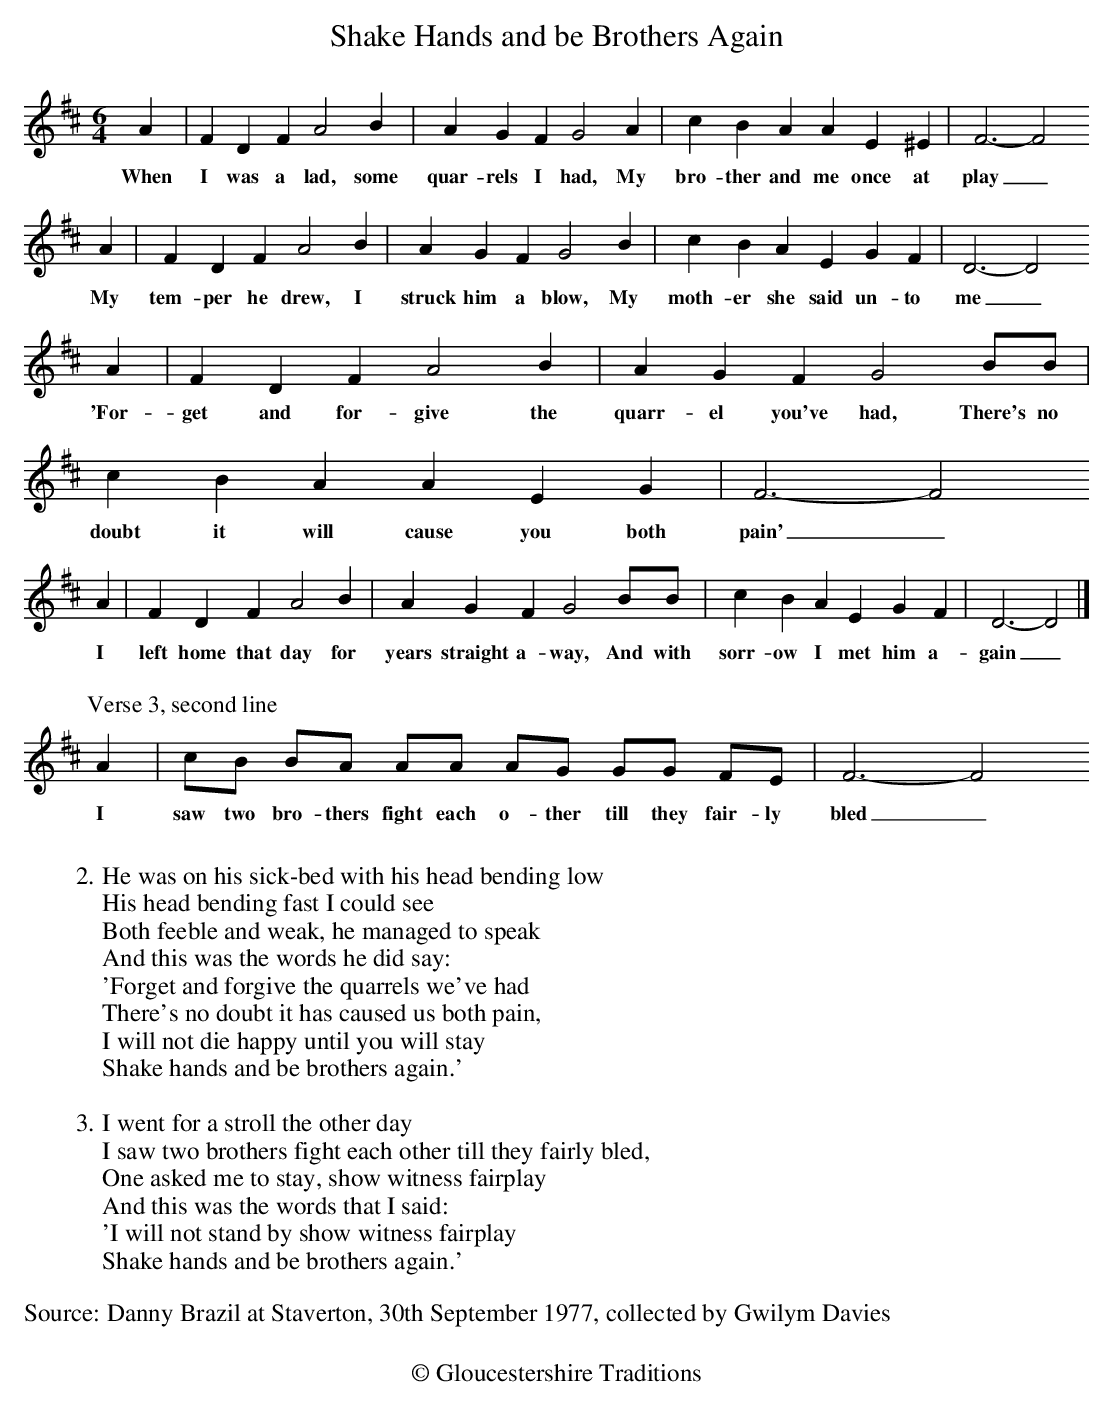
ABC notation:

X:1
T:Shake Hands and be Brothers Again
M:6/4
L:1/4
K:Dmaj
A | FDF A2B |AGFG2A | cBA AE^E | F3-F2
w:When I was a lad, some quar-rels I had, My bro-ther and me once at play_
A | FDF A2B |AGFG2B |cBAEGF | D3-D2
w:My tem-per he drew, I struck him a blow, My moth-er she said un-to me_
A | FDF A2B |AGFG2B/2B/2 |cBAAEG | F3-F2
w:'For-get and for-give the quarr-el you've had, There's no doubt it will cause you both pain'_
A | FDF A2B |AGFG2B/2B/2 |cBAEGF | D3-D2 |]
w:I left home that day for years straight a-way, And with sorr-ow I met him a-gain_
%%text
%%text
[P:Verse 3, second line]A | c/2B/2 B/2A/2 A/2A/2 A/2G/2 G/2G/2 F/2E/2 | F3-F2
w:I saw two bro-thers fight each o-ther till they fair-ly bled_
%%text
%%text
%%text
W:2.He was on his sick-bed with his head bending low
W:His head bending fast I could see
W:Both feeble and weak, he managed to speak
W:And this was the words he did say:
W:'Forget and forgive the quarrels we've had
W:There's no doubt it has caused us both pain,
W:I will not die happy until you will stay
W:Shake hands and be brothers again.'
W:
W:3.I went for a stroll the other day
W:I saw two brothers fight each other till they fairly bled,
W:One asked me to stay, show witness fairplay
W:And this was the words that I said:
W:'I will not stand by show witness fairplay
W:Shake hands and be brothers again.'
